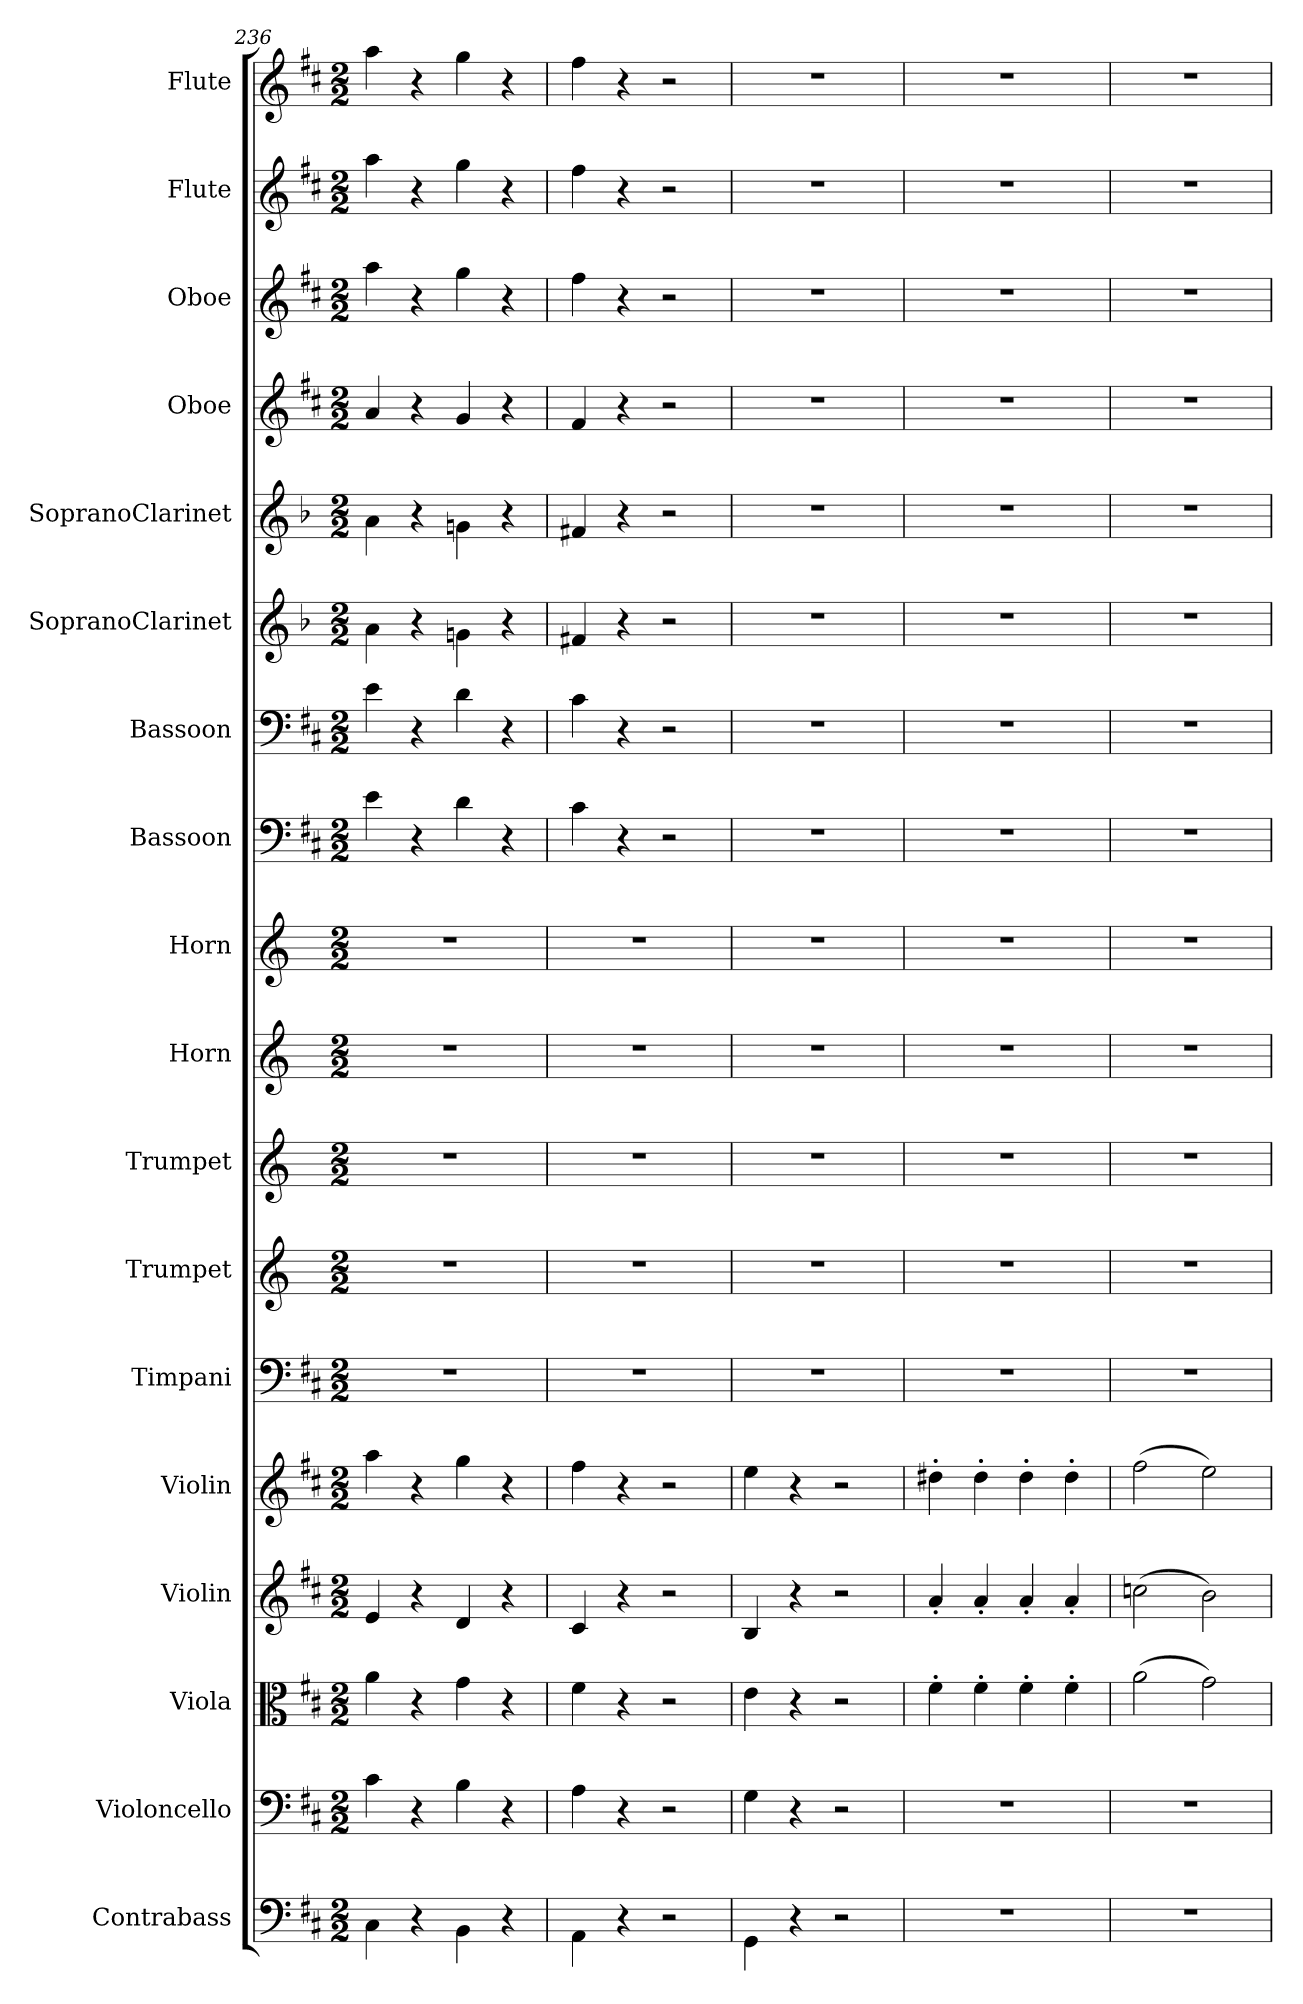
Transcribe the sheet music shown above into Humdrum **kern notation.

**kern	**kern	**kern	**kern	**kern	**kern	**kern	**kern	**kern	**kern	**kern	**kern	**kern	**kern	**kern	**kern	**kern	**kern
*part18	*part17	*part16	*part15	*part14	*part13	*part12	*part11	*part10	*part9	*part8	*part7	*part6	*part5	*part4	*part3	*part2	*part1
*staff18	*staff17	*staff16	*staff15	*staff14	*staff13	*staff12	*staff11	*staff10	*staff9	*staff8	*staff7	*staff6	*staff5	*staff4	*staff3	*staff2	*staff1
*I"Contrabass	*I"Violoncello	*I"Viola	*I"Violin	*I"Violin	*I"Timpani	*I"Trumpet	*I"Trumpet	*I"Horn	*I"Horn	*I"Bassoon	*I"Bassoon	*I"SopranoClarinet	*I"SopranoClarinet	*I"Oboe	*I"Oboe	*I"Flute	*I"Flute
*I'Cb	*I'Vc	*I'Vla	*I'Vln	*I'Vln	*I'Timp	*I'Tpt	*I'Tpt	*I'Hn	*I'Hn	*I'Bsn	*I'Bsn	*	*	*I'Ob	*I'Ob	*I'Fl	*I'Fl
*clefF4	*clefF4	*clefC3	*clefG2	*clefG2	*clefF4	*clefG2	*clefG2	*clefG2	*clefG2	*clefF4	*clefF4	*clefG2	*clefG2	*clefG2	*clefG2	*clefG2	*clefG2
*k[f#c#]	*k[f#c#]	*k[f#c#]	*k[f#c#]	*k[f#c#]	*k[f#c#]	*k[]	*k[]	*k[]	*k[]	*k[f#c#]	*k[f#c#]	*k[b-]	*k[b-]	*k[f#c#]	*k[f#c#]	*k[f#c#]	*k[f#c#]
*M2/2	*M2/2	*M2/2	*M2/2	*M2/2	*M2/2	*M2/2	*M2/2	*M2/2	*M2/2	*M2/2	*M2/2	*M2/2	*M2/2	*M2/2	*M2/2	*M2/2	*M2/2
=236	=236	=236	=236	=236	=236	=236	=236	=236	=236	=236	=236	=236	=236	=236	=236	=236	=236
4C#\	4c#\	4a\	4e/	4aa\	1r	1r	1r	1r	1r	4e\	4e\	4a\	4a\	4a/	4aa\	4aa\	4aa\
4r	4r	4r	4r	4r	.	.	.	.	.	4r	4r	4r	4r	4r	4r	4r	4r
4BB\	4B\	4g\	4d/	4gg\	.	.	.	.	.	4d\	4d\	4gn\	4gn\	4g/	4gg\	4gg\	4gg\
4r	4r	4r	4r	4r	.	.	.	.	.	4r	4r	4r	4r	4r	4r	4r	4r
=237	=237	=237	=237	=237	=237	=237	=237	=237	=237	=237	=237	=237	=237	=237	=237	=237	=237
4AA\	4A\	4f#\	4c#/	4ff#\	1r	1r	1r	1r	1r	4c#\	4c#\	4f#X/	4f#X/	4f#/	4ff#\	4ff#\	4ff#\
4r	4r	4r	4r	4r	.	.	.	.	.	4r	4r	4r	4r	4r	4r	4r	4r
2r	2r	2r	2r	2r	.	.	.	.	.	2r	2r	2r	2r	2r	2r	2r	2r
=238	=238	=238	=238	=238	=238	=238	=238	=238	=238	=238	=238	=238	=238	=238	=238	=238	=238
4GG\	4G\	4e\	4B/	4ee\	1r	1r	1r	1r	1r	1r	1r	1r	1r	1r	1r	1r	1r
4r	4r	4r	4r	4r	.	.	.	.	.	.	.	.	.	.	.	.	.
2r	2r	2r	2r	2r	.	.	.	.	.	.	.	.	.	.	.	.	.
=239	=239	=239	=239	=239	=239	=239	=239	=239	=239	=239	=239	=239	=239	=239	=239	=239	=239
1r	1r	4f#'\	4a'/	4dd#X'\	1r	1r	1r	1r	1r	1r	1r	1r	1r	1r	1r	1r	1r
.	.	4f#'\	4a'/	4dd#'\	.	.	.	.	.	.	.	.	.	.	.	.	.
.	.	4f#'\	4a'/	4dd#'\	.	.	.	.	.	.	.	.	.	.	.	.	.
.	.	4f#'\	4a'/	4dd#'\	.	.	.	.	.	.	.	.	.	.	.	.	.
=240	=240	=240	=240	=240	=240	=240	=240	=240	=240	=240	=240	=240	=240	=240	=240	=240	=240
1r	1r	(2a\	(2ccn\	(2ff#\	1r	1r	1r	1r	1r	1r	1r	1r	1r	1r	1r	1r	1r
.	.	2g\)	2b\)	2ee\)	.	.	.	.	.	.	.	.	.	.	.	.	.
=	=	=	=	=	=	=	=	=	=	=	=	=	=	=	=	=	=
*-	*-	*-	*-	*-	*-	*-	*-	*-	*-	*-	*-	*-	*-	*-	*-	*-	*-
